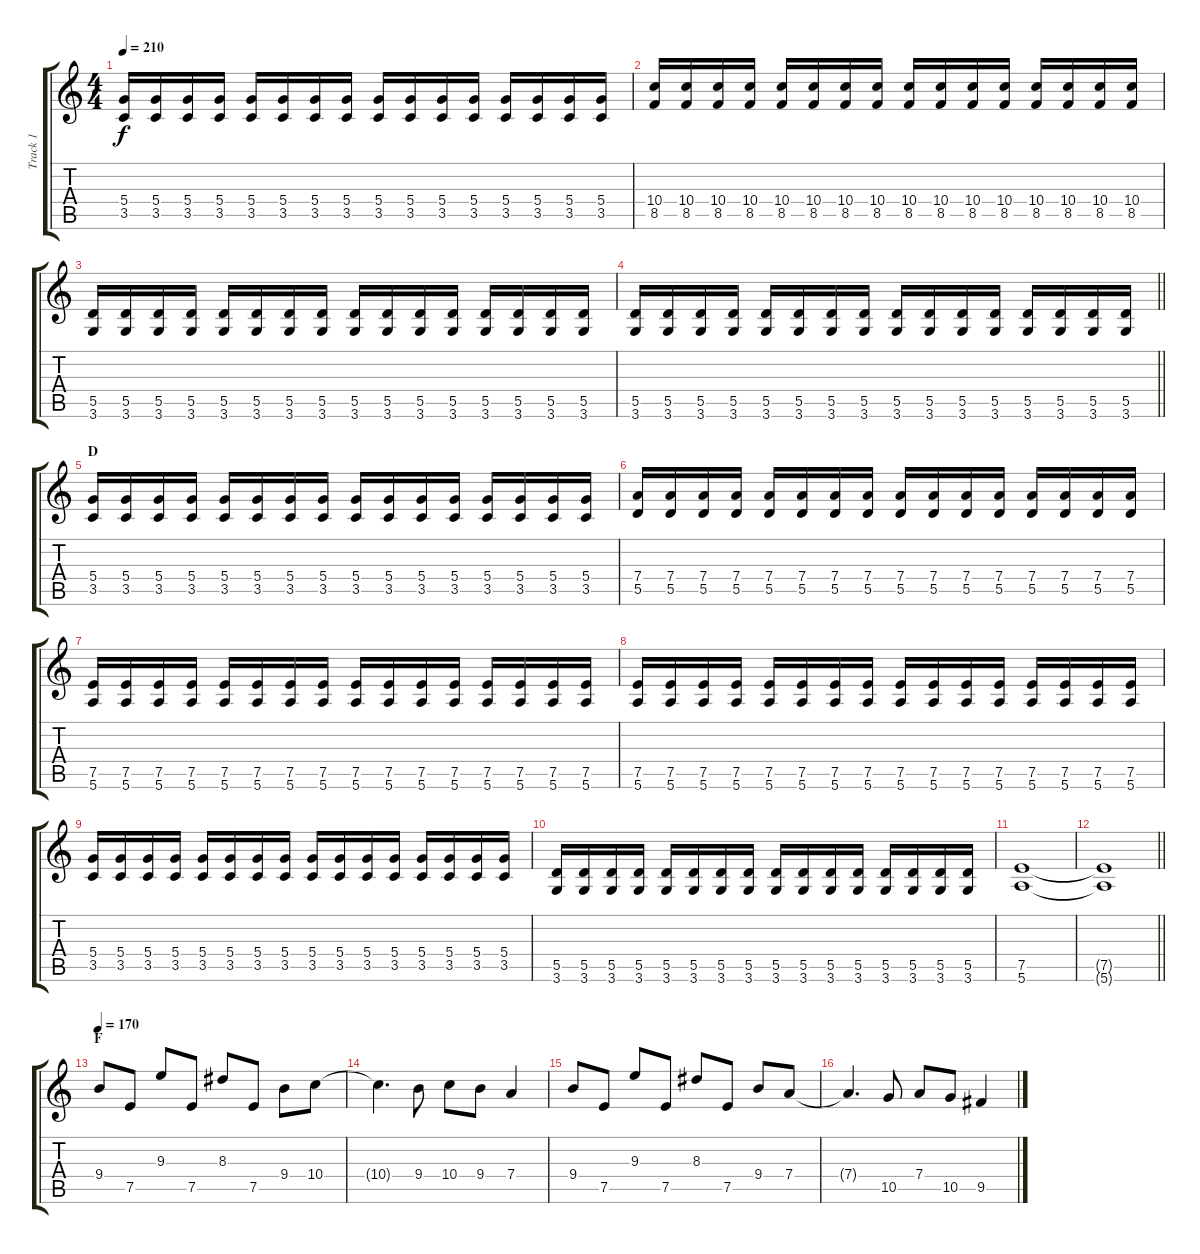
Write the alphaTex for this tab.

\track ("Track 1" "Track 1") {instrument distortionguitar}
\staff {score tabs}
\tuning (E4 B3 G3 D3 A2 E2) {hide}
\ts (4 4)
\tempo 210
\clef g2
\ks c
(5.4 3.5).16{dy f} (5.4 3.5).16 (5.4 3.5).16 (5.4 3.5).16 (5.4 3.5).16 (5.4 3.5).16 (5.4 3.5).16 (5.4 3.5).16 (5.4 3.5).16 (5.4 3.5).16 (5.4 3.5).16 (5.4 3.5).16 (5.4 3.5).16 (5.4 3.5).16 (5.4 3.5).16 (5.4 3.5).16 |
(10.4 8.5).16 (10.4 8.5).16 (10.4 8.5).16 (10.4 8.5).16 (10.4 8.5).16 (10.4 8.5).16 (10.4 8.5).16 (10.4 8.5).16 (10.4 8.5).16 (10.4 8.5).16 (10.4 8.5).16 (10.4 8.5).16 (10.4 8.5).16 (10.4 8.5).16 (10.4 8.5).16 (10.4 8.5).16 |
(5.5 3.6).16 (5.5 3.6).16 (5.5 3.6).16 (5.5 3.6).16 (5.5 3.6).16 (5.5 3.6).16 (5.5 3.6).16 (5.5 3.6).16 (5.5 3.6).16 (5.5 3.6).16 (5.5 3.6).16 (5.5 3.6).16 (5.5 3.6).16 (5.5 3.6).16 (5.5 3.6).16 (5.5 3.6).16 |
\barLineRight lightlight
(5.5 3.6).16 (5.5 3.6).16 (5.5 3.6).16 (5.5 3.6).16 (5.5 3.6).16 (5.5 3.6).16 (5.5 3.6).16 (5.5 3.6).16 (5.5 3.6).16 (5.5 3.6).16 (5.5 3.6).16 (5.5 3.6).16 (5.5 3.6).16 (5.5 3.6).16 (5.5 3.6).16 (5.5 3.6).16 |
\section ("" "D")
(5.4 3.5).16 (5.4 3.5).16 (5.4 3.5).16 (5.4 3.5).16 (5.4 3.5).16 (5.4 3.5).16 (5.4 3.5).16 (5.4 3.5).16 (5.4 3.5).16 (5.4 3.5).16 (5.4 3.5).16 (5.4 3.5).16 (5.4 3.5).16 (5.4 3.5).16 (5.4 3.5).16 (5.4 3.5).16 |
(7.4 5.5).16 (7.4 5.5).16 (7.4 5.5).16 (7.4 5.5).16 (7.4 5.5).16 (7.4 5.5).16 (7.4 5.5).16 (7.4 5.5).16 (7.4 5.5).16 (7.4 5.5).16 (7.4 5.5).16 (7.4 5.5).16 (7.4 5.5).16 (7.4 5.5).16 (7.4 5.5).16 (7.4 5.5).16 |
(7.5 5.6).16 (7.5 5.6).16 (7.5 5.6).16 (7.5 5.6).16 (7.5 5.6).16 (7.5 5.6).16 (7.5 5.6).16 (7.5 5.6).16 (7.5 5.6).16 (7.5 5.6).16 (7.5 5.6).16 (7.5 5.6).16 (7.5 5.6).16 (7.5 5.6).16 (7.5 5.6).16 (7.5 5.6).16 |
(7.5 5.6).16 (7.5 5.6).16 (7.5 5.6).16 (7.5 5.6).16 (7.5 5.6).16 (7.5 5.6).16 (7.5 5.6).16 (7.5 5.6).16 (7.5 5.6).16 (7.5 5.6).16 (7.5 5.6).16 (7.5 5.6).16 (7.5 5.6).16 (7.5 5.6).16 (7.5 5.6).16 (7.5 5.6).16 |
(5.4 3.5).16 (5.4 3.5).16 (5.4 3.5).16 (5.4 3.5).16 (5.4 3.5).16 (5.4 3.5).16 (5.4 3.5).16 (5.4 3.5).16 (5.4 3.5).16 (5.4 3.5).16 (5.4 3.5).16 (5.4 3.5).16 (5.4 3.5).16 (5.4 3.5).16 (5.4 3.5).16 (5.4 3.5).16 |
(5.5 3.6).16 (5.5 3.6).16 (5.5 3.6).16 (5.5 3.6).16 (5.5 3.6).16 (5.5 3.6).16 (5.5 3.6).16 (5.5 3.6).16 (5.5 3.6).16 (5.5 3.6).16 (5.5 3.6).16 (5.5 3.6).16 (5.5 3.6).16 (5.5 3.6).16 (5.5 3.6).16 (5.5 3.6).16 |
(7.5 5.6).1 |
\barLineRight lightlight
(7.5{t} 5.6{t}).1 |
\section ("" "F")
\tempo 170
9.4.8 7.5.8 9.3.8 7.5.8 8.3.8 7.5.8 9.4.8 10.4.8 |
10.4{t}.4{d} 9.4.8 10.4.8 9.4.8 7.4.4 |
9.4.8 7.5.8 9.3.8 7.5.8 8.3.8 7.5.8 9.4.8 7.4.8 |
7.4{t}.4{d} 10.5.8 7.4.8 10.5.8 9.5.4
